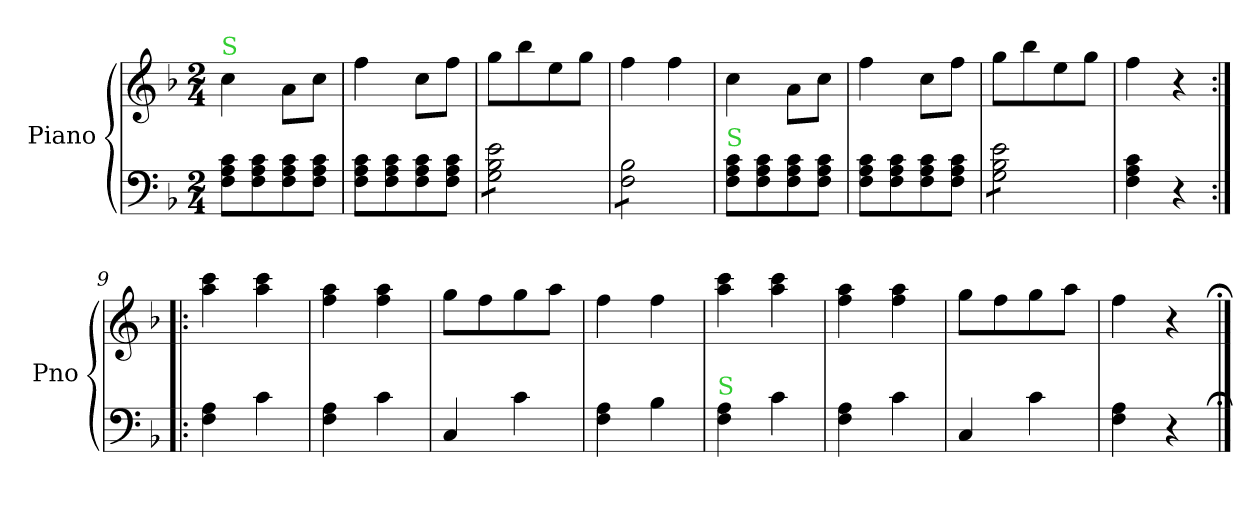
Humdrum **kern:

**kern	**kern
*part2	*part1
*staff2	*staff1
*I"Piano	*
*I'Pno	*
*clefF4	*clefG2
*k[b-]	*k[b-]
*F:	*F:
*M2/4	*M2/4
=1	=1
!	!LO:TX:a:color=limegreen:t=S
8F\ 8A\ 8c\L	4cc\
8F\ 8A\ 8c\	.
8F\ 8A\ 8c\	8a\L
8F\ 8A\ 8c\J	8cc\J
=2	=2
8F\ 8A\ 8c\L	4ff\
8F\ 8A\ 8c\	.
8F\ 8A\ 8c\	8cc\L
8F\ 8A\ 8c\J	8ff\J
=3	=3
*tremolo	*
8G\ 8B-\ 8e\L	8gg\L
8G\ 8B-\ 8e\	8bb-\
8G\ 8B-\ 8e\	8ee\
8G\ 8B-\ 8e\J	8gg\J
=4	=4
8F\ 8B-\L	4ff\
8F\ 8B-\	.
8F\ 8B-\	4ff\
8F\ 8B-\J	.
*Xtremolo	*
=5	=5
!LO:TX:a:color=limegreen:t=S	!
8F\ 8A\ 8c\L	4cc\
8F\ 8A\ 8c\	.
8F\ 8A\ 8c\	8a\L
8F\ 8A\ 8c\J	8cc\J
=6	=6
8F\ 8A\ 8c\L	4ff\
8F\ 8A\ 8c\	.
8F\ 8A\ 8c\	8cc\L
8F\ 8A\ 8c\J	8ff\J
=7	=7
*tremolo	*
8G\ 8B-\ 8e\L	8gg\L
8G\ 8B-\ 8e\	8bb-\
8G\ 8B-\ 8e\	8ee\
8G\ 8B-\ 8e\J	8gg\J
*Xtremolo	*
=8	=8
4F\ 4A\ 4c\	4ff\
4r	4r
=9:|!|:	=9:|!|:
4F\ 4A\	4aa\ 4ccc\
4c\	4aa\ 4ccc\
=10	=10
4F\ 4A\	4ff\ 4aa\
4c\	4ff\ 4aa\
=11	=11
4C/	8gg\L
.	8ff\
4c\	8gg\
.	8aa\J
=12	=12
4F\ 4A\	4ff\
4B-\	4ff\
=13	=13
!LO:TX:a:color=limegreen:t=S	!
4F\ 4A\	4aa\ 4ccc\
4c\	4aa\ 4ccc\
=14	=14
4F\ 4A\	4ff\ 4aa\
4c\	4ff\ 4aa\
=15	=15
4C/	8gg\L
.	8ff\
4c\	8gg\
.	8aa\J
=16	=16
4F\ 4A\	4ff\
4r	4r
==;	==;
*-	*-
